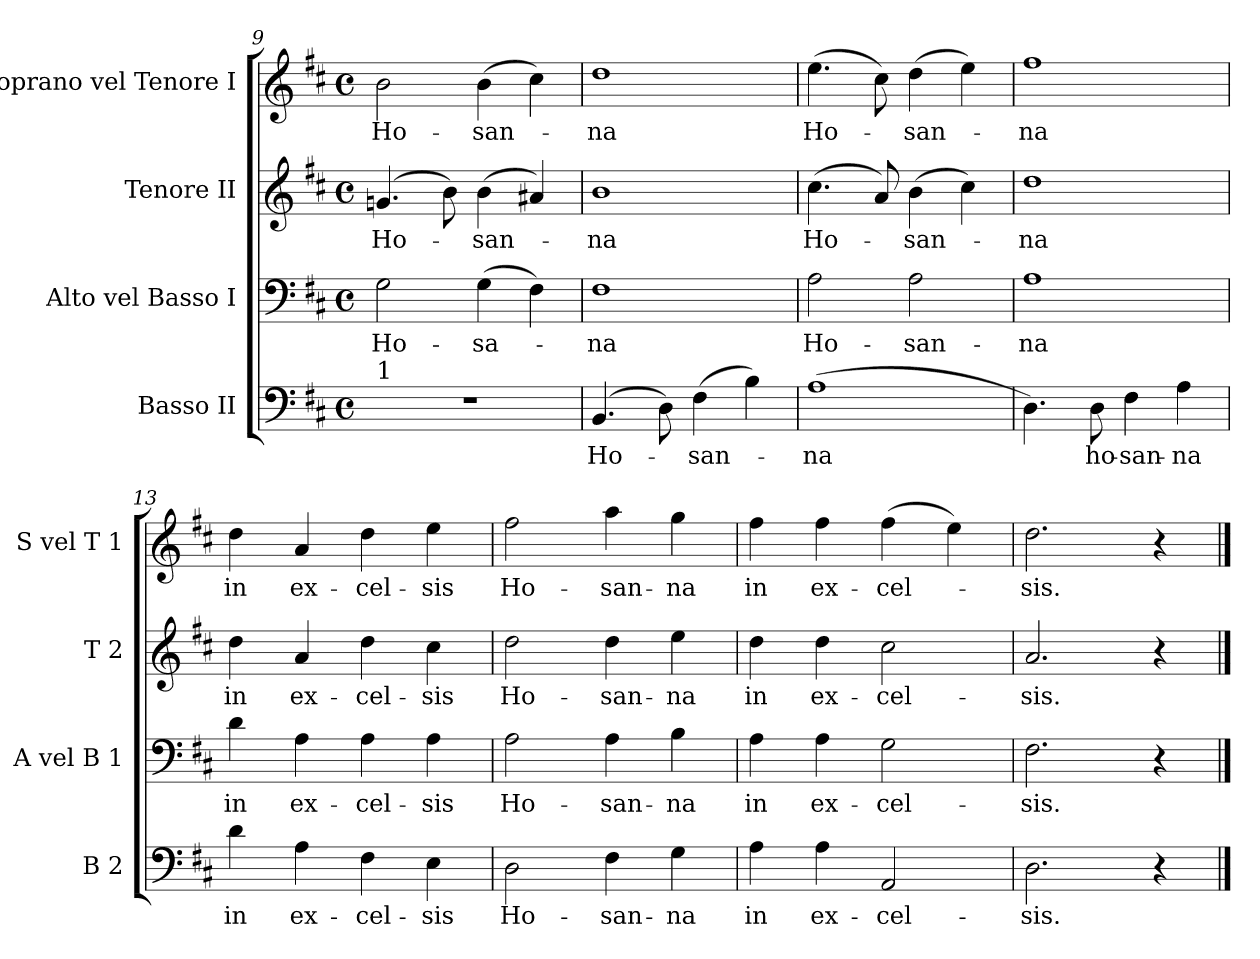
**kern	**text	**kern	**text	**kern	**text	**kern	**text
*part4	*part4	*part3	*part3	*part2	*part2	*part1	*part1
*staff4	*staff4	*staff3	*staff3	*staff2	*staff2	*staff1	*staff1
*I"Basso II	*	*I"Alto vel Basso I	*	*I"Tenore II	*	*I"Soprano vel Tenore I	*
*I'B 2	*	*I'A vel B 1	*	*I'T 2	*	*I'S vel T 1	*
*clefF4	*	*clefF4	*	*clefG2	*	*clefG2	*
*k[f#c#]	*	*k[f#c#]	*	*k[f#c#]	*	*k[f#c#]	*
*D:	*	*D:	*	*D:	*	*D:	*
*M4/4	*	*M4/4	*	*M4/4	*	*M4/4	*
*met(c)	*	*met(c)	*	*met(c)	*	*met(c)	*
=9	=9	=9	=9	=9	=9	=9	=9
!LO:TX:a:t=1	!	!	!	!	!	!	!
1r	.	2G\	Ho-	(<4.gn/	Ho-	2b\	Ho-
.	.	.	.	8b\)	.	.	.
.	.	(<4G\	-sa-	(4b\	-san-	(4b\	-san-
.	.	4F#\)	.	4a#X/)	.	4cc#\)	.
=10	=10	=10	=10	=10	=10	=10	=10
(4.BB/	Ho-	1F#\	-na	1b\	-na	1dd\	-na
8D\)	.	.	.	.	.	.	.
(4F#\	-san-	.	.	.	.	.	.
4B\)	.	.	.	.	.	.	.
=11	=11	=11	=11	=11	=11	=11	=11
(1A\	-na	2A\	Ho-	(4.cc#\	Ho-	(4.ee\	Ho-
.	.	.	.	8a/)	.	8cc#\)	.
.	.	2A\	-san-	(<4b\	-san-	(<4dd\	-san-
.	.	.	.	4cc#\)	.	4ee\)	.
=12	=12	=12	=12	=12	=12	=12	=12
4.D\)	.	1A\	-na	1dd\	-na	1ff#\	-na
8D\	ho-	.	.	.	.	.	.
4F#\	-san-	.	.	.	.	.	.
4A\	-na	.	.	.	.	.	.
=13	=13	=13	=13	=13	=13	=13	=13
4d\	in	4d\	in	4dd\	in	4dd\	in
4A\	ex-	4A\	ex-	4a/	ex-	4a/	ex-
4F#\	-cel-	4A\	-cel-	4dd\	-cel-	4dd\	-cel-
4E\	-sis	4A\	-sis	4cc#\	-sis	4ee\	-sis
=14	=14	=14	=14	=14	=14	=14	=14
2D\	Ho-	2A\	Ho-	2dd\	Ho-	2ff#\	Ho-
4F#\	-san-	4A\	-san-	4dd\	-san-	4aa\	-san-
4G\	-na	4B\	-na	4ee\	-na	4gg\	-na
=15	=15	=15	=15	=15	=15	=15	=15
4A\	in	4A\	in	4dd\	in	4ff#\	in
4A\	ex-	4A\	ex-	4dd\	ex-	4ff#\	ex-
2AA/	-cel-	2G\	-cel-	2cc#\	-cel-	(<4ff#\	-cel-
.	.	.	.	.	.	4ee\)	.
=16	=16	=16	=16	=16	=16	=16	=16
2.D\	-sis.	2.F#\	-sis.	2.a/	-sis.	2.dd\	-sis.
4r	.	4r	.	4r	.	4r	.
==	==	==	==	==	==	==	==
*-	*-	*-	*-	*-	*-	*-	*-
